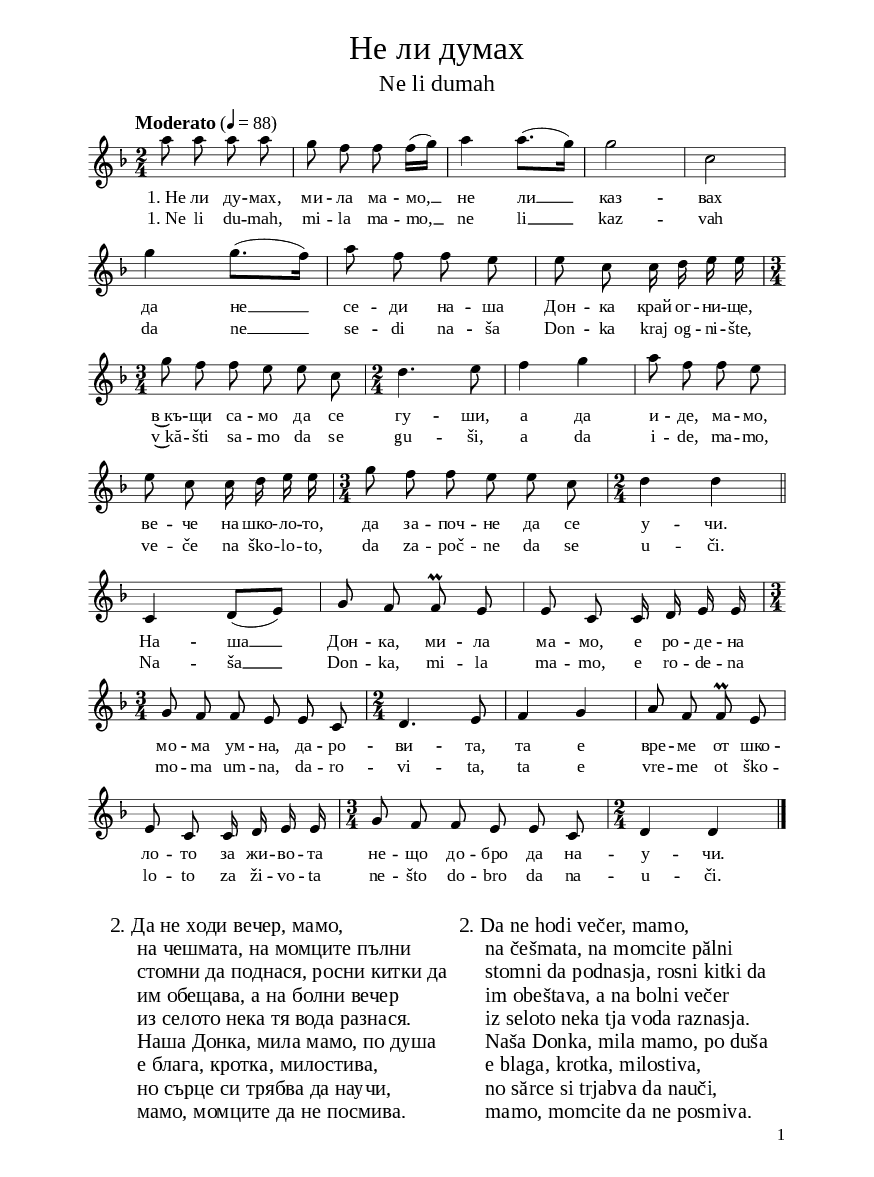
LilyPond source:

\version "2.24.4"

% include paper part and global functions
\include "include/globals.ily"

\bookpart {
  \label #'ref154
  \tocItem \markup "Не ли думах – Ne li dumah"
  \include "include/bookpart-paper.ily"
  \score {
    \include "include/score-layout.ily"

    \new Voice \absolute {
      \clef treble
      \key d \minor
      \time 2/4
      \tempoFunc "Moderato" 4 "88"
      \autoBeamOff

      a''8 a''8 a''8 a''8 | % 2
      g''8 f''8 f''8 f''16 [ ( g''16 ) ] | % 3
      a''4 a''8. [( g''16 )] | % 4
      g''2 | % 5
      c''2 \break | % 6
      g''4 g''8. [( f''16 )] | % 7
      a''8 f''8 f''8 e''8 | % 8
      e''8 c''8 c''16 d''16 e''16 e''16 \break | % 9
      \time 3/4  g''8 f''8 f''8 e''8 e''8 c''8 |
      \time 2/4  d''4. e''8 | % 11
      f''4 g''4 | % 12
      a''8 f''8 f''8 e''8 \break | % 13
      e''8 c''8 c''16 d''16 e''16 e''16 | % 14
      \time 3/4  g''8 f''8 f''8 e''8 e''8 c''8 | % 15
      \time 2/4  d''4 d''4 \bar "||"
      \break | % 16
      c'4 d'8 [( e'8 )] | % 17
      g'8 f'8 f'8\prall e'8 | % 18
      e'8 c'8 c'16 d'16 e'16 e'16 \break | % 19
      \time 3/4  g'8 f'8 f'8 e'8 e'8 c'8 |
      \time 2/4  d'4. e'8 | % 21
      f'4 g'4 | % 22
      a'8 f'8 f'8\prall e'8 \break | % 23
      e'8 c'8 c'16 d'16 e'16 e'16 | % 24
      \time 3/4  g'8 f'8 f'8 e'8 e'8 c'8 | % 25
      \time 2/4  d'4 d'4 \bar "|."
    }

    \addlyrics {
      "1. Не" ли ду
      -- мах, ми -- ла ма -- мо, __ не ли __ каз -- вах да
      не __ се -- ди на -- ша Дон -- ка край ог -- ни --
      ще, в~къ -- щи са -- мо да се гу -- ши, а да
      и -- де, ма -- мо, ве -- че на "шко-" -- ло -- то,
      да за -- поч -- не да се у -- чи. На -- ша __ Дон
      -- ка, ми -- ла ма -- мо, е ро -- де -- на мо --
      ма ум -- на, да -- ро -- ви -- та, та е вре --
      ме от шко -- ло -- то за жи -- во -- та не --
      що до -- бро да на -- у -- чи.
    }

    \addlyrics {
      "1. Ne" li du
      -- mah, mi -- la ma -- mo, __ ne li __ kaz -- vah da
      ne __ se -- di na -- ša Don -- ka kraj og -- ni --
      šte, v~kă -- šti sa -- mo da se gu -- ši, a da
      i -- de, ma -- mo, ve -- če na ško -- lo -- to,
      da za -- poč -- ne da se u -- či. Na -- ša __ Don
      -- ka, mi -- la ma -- mo, e ro -- de -- na mo --
      ma um -- na, da -- ro -- vi -- ta, ta e vre --
      me ot ško -- lo -- to za ži -- vo -- ta ne --
      što do -- bro da na -- u -- či.
    }

    \header {
      title = \titleFunc "Не ли думах" "Ne li dumah"
    }

    \midi{}

  } % score

  \markup \empty-two


  \markup \abs-fontsize #10 {

    \override #`(baseline-skip . ,bgCoupletBaselineSkip) % affects space between column lines
    \column {


      \line {   "   " 2. Да не ходи вечер, мамо, }

      \line {   "        " на чешмата, на момците пълни }

      \line {   "        " стомни да поднася, росни китки да }

      \line {   "        "  им обещава, а на болни вечер }

      \line {   "        " из селото нека тя вода разнася.}

      \line {   "        " Наша Донка, мила мамо, по душа }

      \line {   "        " е блага, кротка, милостива,}

      \line {   "        " но сърце си трябва да научи, }

      \line {   "        " мамо, момците да не посмива.}
    }

    \hspace #-2
    \override #`(baseline-skip . ,bgCoupletBaselineSkip) % affects space between column lines

    \column {

      \line {   "   " 2. Da ne hodi večer, mamo,}

      \line {   "        "  na češmata, na momcite pălni  }

      \line {   "        "stomni da podnasja, rosni kitki da }

      \line {   "        " im obeštava, a na bolni večer }

      \line {   "        " iz seloto neka tja voda raznasja.}

      \line {   "        " Naša Donka, mila mamo, po duša }

      \line {   "        " e blaga, krotka, milostiva,}

      \line {   "        " no sărce si trjabva da nauči,}

      \line {   "        "  mamo, momcite da ne posmiva.}

    } %column
  } % markup



  \markup \abs-fontsize #10 {

    \override #`(baseline-skip . ,bgCoupletBaselineSkip) % affects space between column lines
    \column {


      \line {   "   " 3. Сутрин рано на чешмата да отива,}

      \line {   "        " в бели менци, мамо, вода да налива}

      \line {   "        " бодра, весела, засмяна,}

      \line {   "        " с чиста, бяла риза, с хубава }

      \line {   "        " премяна. Та за пример тя да стане.}

      \line {   "        " Кой я види как работи из селото,}

      \line {   "        " как на всекиму помага,}

      \line {   "        " да обикне и да прояви доброто}

      \line {   "        " като тая душа блага.}
    }

    \hspace #-4
    \override #`(baseline-skip . ,bgCoupletBaselineSkip) % affects space between column lines

    \column {

      \line {   "   " 3. Sutrin rano na češmata da otiva,}

      \line {   "        " v beli menci, mamo, voda da naliva}

      \line {   "        " bodra, vesela, zasmjana,}

      \line {   "        " s čista, bjala riza, s hubava }

      \line {   "        " premjana. Ta za primer tja da stane.}

      \line {   "        " Koj ja vidi kak raboti iz seloto,}

      \line {   "        " kak na vsekimu pomaga,}

      \line {   "        " da obikne i da projavi dobroto}

      \line {   "        " kato taja duša blaga.}
    } %column
  } % markup

  \markup \empty-two




  % include foreign translation(s) of the song
  \version "2.24.4"

\markup \fill-line { \fontsize #deTitleFontSize "Habe ich es nicht gesagt" }
\markup \null
\markup \null
\markup \abs-fontsize #10 {
   \hspace #12
  \override #`(baseline-skip . ,deCoupletBaselineSkip)

  \column {

    \line {  1. Habe ich es nicht gesagt, liebe Mutter, habe ich nicht gesprochen,}


    \line  {   "   " dass unsere Donka nicht neben der Feuerstelle stehen}

    \line  {   "   " und nur zuhause herumsitzen soll,}

    \line  {   "   " sondern sie soll in die Schule gehen und beginnen zu lernen. }

    \line  {   "   " Unsere Donka, liebe Mutter, wurde klug und begabt geboren,}

    \line  {   "   " so dass es an der Zeit ist, }

    \line  {   "   "    in der Schule über das Leben etwas Gutes zu lernen.}

   \vspace #0.5
    \line { 2. Sie soll abends, liebe Mutter, nicht zum Brunnen gehen,}

    \line  {   "   " um den Jungen volle Krüge zu reichen,}

    \line  {   "   " ihnen taufrische Blumen zu versprechen,}

    \line  {   "   " sondern sie soll abends den Kranken Wasser hintragen.}

    \line  {   "   " Unsere Donka, liebe Mutter,}

    \line  {   "   " hat eine gute, sanftmütige und barmherzige Seele,}

    \line  {   "   " aber sie soll ihr Herz, Mutter, lehren,}

    \line  {   "   " die Jungen nicht zum Lächeln zu bringen.}
     \vspace #0.5

    \line { 3. Morgens in der Früh soll sie zum Brunnen gehen,}

    \line  {   "   " in weiße Kupferkrüge Wasser füllen,}

    \line  {   "   " in einer sauberen, weißen Bluse, mit einem schönen Gewand,}

    \line  {   "   " soll sie zum Vorbild werden.}

    \line  {   "   " Wer sie sieht, wie sie im Dorf arbeitet und wie sie jedem hilft,}

    \line  {   "   " beginne das Gute zu lieben und es kundzutun, }
    \line  {   "   " so wie diese gute Seele.}






  }
}


} % bookpart
